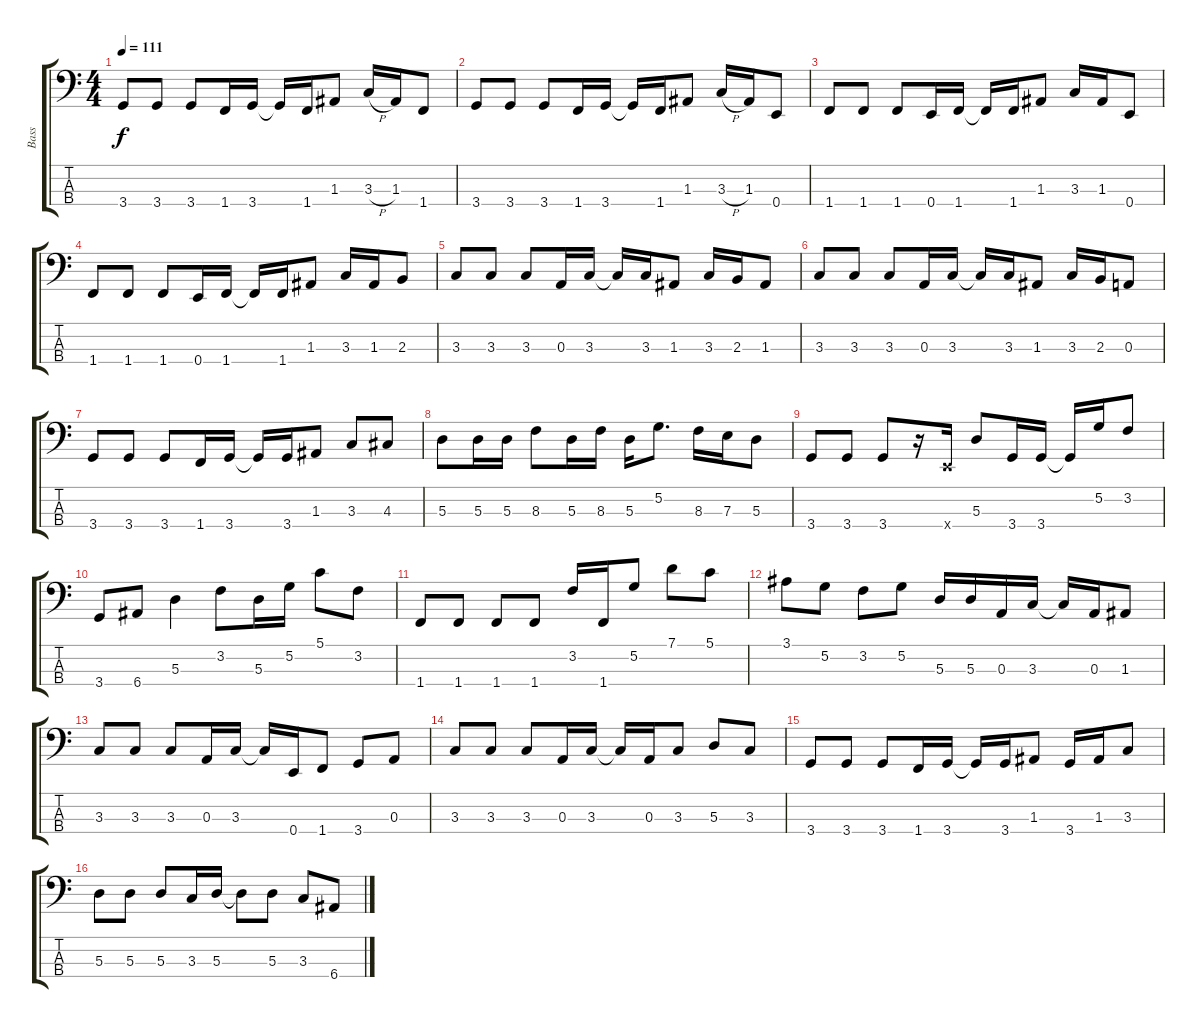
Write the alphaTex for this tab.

\track ("Bass" "Bass") {instrument electricbassfinger}
\staff {score tabs}
\tuning (G2 D2 A1 E1) {hide}
\ts (4 4)
\tempo 111
\clef f4
\ks c
3.4.8{dy f} 3.4.8 3.4.8 1.4.16 3.4.16 3.4{t}.16 1.4.16 1.3.8 3.3{h}.16 1.3.16 1.4.8 |
3.4.8 3.4.8 3.4.8 1.4.16 3.4.16 3.4{t}.16 1.4.16 1.3.8 3.3{h}.16 1.3.16 0.4.8 |
1.4.8 1.4.8 1.4.8 0.4.16 1.4.16 1.4{t}.16 1.4.16 1.3.8 3.3.16 1.3.16 0.4.8 |
1.4.8 1.4.8 1.4.8 0.4.16 1.4.16 1.4{t}.16 1.4.16 1.3.8 3.3.16 1.3.16 2.3.8 |
3.3.8 3.3.8 3.3.8 0.3.16 3.3.16 3.3{t}.16 3.3.16 1.3.8 3.3.16 2.3.16 1.3.8 |
3.3.8 3.3.8 3.3.8 0.3.16 3.3.16 3.3{t}.16 3.3.16 1.3.8 3.3.16 2.3.16 0.3.8 |
3.4.8 3.4.8 3.4.8 1.4.16 3.4.16 3.4{t}.16 3.4.16 1.3.8 3.3.8 4.3.8 |
5.3.8 5.3.16 5.3.16 8.3.8 5.3.16 8.3.16 5.3.16 5.2.8{d} 8.3.16 7.3.16 5.3.8 |
3.4.8 3.4.8 3.4.8 r.16 0.4{x}.16 5.3.8 3.4.16 3.4.16 3.4{t}.16 5.2.16 3.2.8 |
3.4.8 6.4.8 5.3.4 3.2.8 5.3.16 5.2.16 5.1.8 3.2.8 |
1.4.8 1.4.8 1.4.8 1.4.8 3.2.16 1.4.16 5.2.8 7.1.8 5.1.8 |
3.1.8 5.2.8 3.2.8 5.2.8 5.3.16 5.3.16 0.3.16 3.3.16 3.3{t}.16 0.3.16 1.3.8 |
3.3.8 3.3.8 3.3.8 0.3.16 3.3.16 3.3{t}.16 0.4.16 1.4.8 3.4.8 0.3.8 |
3.3.8 3.3.8 3.3.8 0.3.16 3.3.16 3.3{t}.16 0.3.16 3.3.8 5.3.8 3.3.8 |
3.4.8 3.4.8 3.4.8 1.4.16 3.4.16 3.4{t}.16 3.4.16 1.3.8 3.4.16 1.3.16 3.3.8 |
5.3.8 5.3.8 5.3.8 3.3.16 5.3.16 5.3{t}.8 5.3.8 3.3.8 6.4.8
